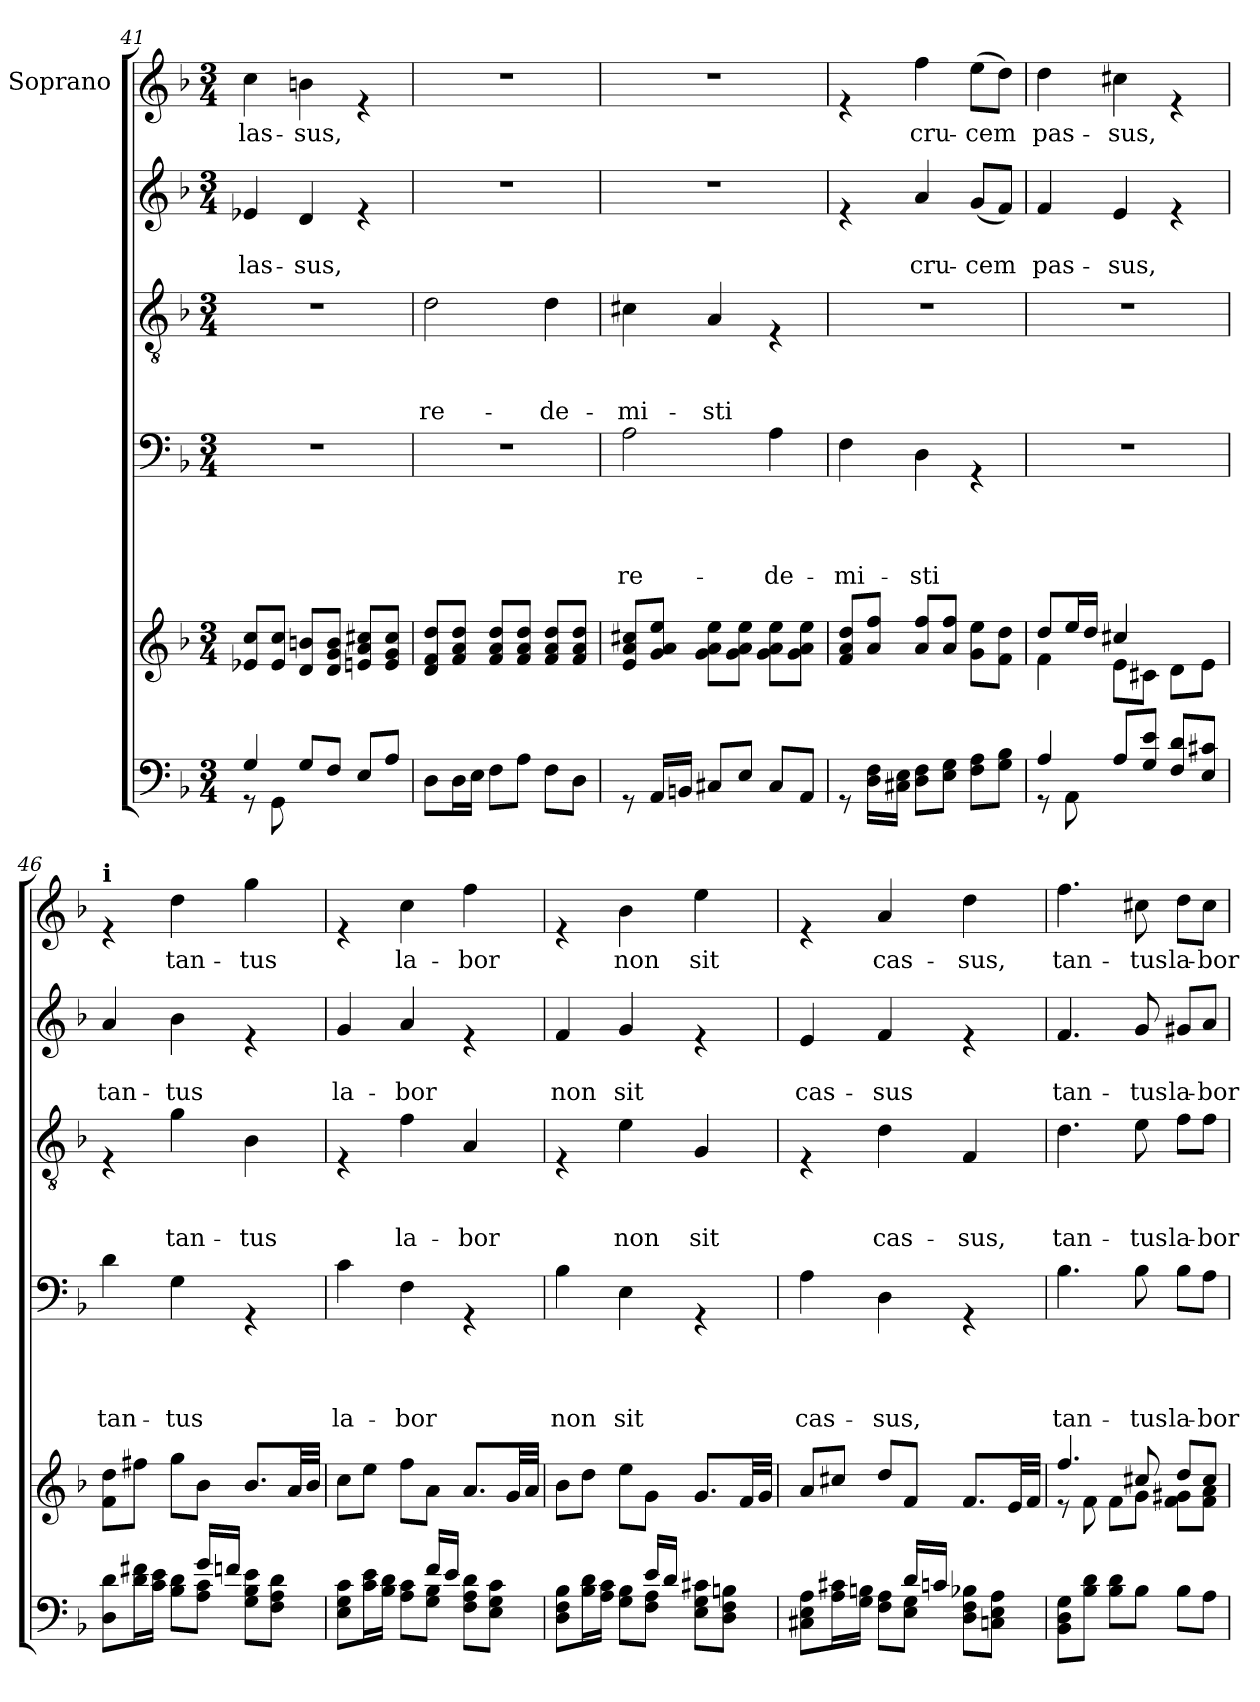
**kern	**kern	**kern	**text	**text	**text	**text	**kern	**text	**text	**text	**kern	**text	**text	**kern	**text
*part6	*part5	*part4	*part4	*part4	*part4	*part4	*part3	*part3	*part3	*part3	*part2	*part2	*part2	*part1	*part1
*staff6	*staff5	*staff4	*staff4	*staff4	*staff4	*staff4	*staff3	*staff3	*staff3	*staff3	*staff2	*staff2	*staff2	*staff1	*staff1
*	*	*	*	*	*	*	*	*	*	*	*	*	*	*I"Soprano	*
*clefF4	*clefG2	*clefF4	*	*	*	*	*clefGv2	*	*	*	*clefG2	*	*	*clefG2	*
*k[b-]	*k[b-]	*k[b-]	*	*	*	*	*k[b-]	*	*	*	*k[b-]	*	*	*k[b-]	*
*F:	*F:	*F:	*	*	*	*	*F:	*	*	*	*F:	*	*	*F:	*
*M3/4	*M3/4	*M3/4	*	*	*	*	*M3/4	*	*	*	*M3/4	*	*	*M3/4	*
=41	=41	=41	=41	=41	=41	=41	=41	=41	=41	=41	=41	=41	=41	=41	=41
*^	*	*	*	*	*	*	*	*	*	*	*	*	*	*	*
!	!	!	!	!	!	!	!	!	!	!	!	!	!	!LO:LY:b	!	!LO:LY:b
4G/	8rGG	8e-X/ 8cc/L	2.r	.	.	.	.	2.r	.	.	.	4e-X/	.	las-	4cc\	las-
.	8GG\	8e-/ 8cc/J	.	.	.	.	.	.	.	.	.	.	.	.	.	.
!	!	!	!	!	!	!	!	!	!	!	!	!	!	!LO:LY:b	!	!LO:LY:b
8G/L	2ryy	8d/ 8bn/L	.	.	.	.	.	.	.	.	.	4d/	.	-sus,	4bn\	-sus,
8F/J	.	8d/ 8g/ 8b/J	.	.	.	.	.	.	.	.	.	.	.	.	.	.
8E/L	.	8en/ 8a/ 8cc#X/L	.	.	.	.	.	.	.	.	.	4re	.	.	4re	.
8A/J	.	8e/ 8g/ 8cc#/J	.	.	.	.	.	.	.	.	.	.	.	.	.	.
*v	*v	*	*	*	*	*	*	*	*	*	*	*	*	*	*	*
=42	=42	=42	=42	=42	=42	=42	=42	=42	=42	=42	=42	=42	=42	=42	=42
!	!	!	!	!	!	!	!	!	!	!LO:LY:b	!	!	!	!	!
8D\L	8d/ 8f/ 8dd/L	2.r	.	.	.	.	2d\	.	.	re-	2.r	.	.	2.r	.
16D\L	8f/ 8a/ 8dd/J	.	.	.	.	.	.	.	.	.	.	.	.	.	.
16E\JJ	.	.	.	.	.	.	.	.	.	.	.	.	.	.	.
8F\L	8f/ 8a/ 8dd/L	.	.	.	.	.	.	.	.	.	.	.	.	.	.
8A\J	8f/ 8a/ 8dd/J	.	.	.	.	.	.	.	.	.	.	.	.	.	.
!	!	!	!	!	!	!	!	!	!	!LO:LY:b	!	!	!	!	!
8F\L	8f/ 8a/ 8dd/L	.	.	.	.	.	4d\	.	.	-de-	.	.	.	.	.
8D\J	8f/ 8a/ 8dd/J	.	.	.	.	.	.	.	.	.	.	.	.	.	.
!!LO:PB:g=z
=43	=43	=43	=43	=43	=43	=43	=43	=43	=43	=43	=43	=43	=43	=43	=43
!	!	!	!	!	!	!LO:LY:b	!	!	!	!LO:LY:b	!	!	!	!	!
8rGG	8e/ 8a/ 8cc#X/L	2A\	.	.	.	re-	4c#X\	.	.	-mi-	2.r	.	.	2.r	.
16AA/LL	8g/ 8a/ 8ee/J	.	.	.	.	.	.	.	.	.	.	.	.	.	.
16BBn/JJ	.	.	.	.	.	.	.	.	.	.	.	.	.	.	.
!	!	!	!	!	!	!	!	!	!	!LO:LY:b	!	!	!	!	!
8C#X/L	8g\ 8a\ 8ee\L	.	.	.	.	.	4A/	.	.	-sti	.	.	.	.	.
8E/J	8g\ 8a\ 8ee\J	.	.	.	.	.	.	.	.	.	.	.	.	.	.
!	!	!	!	!	!	!LO:LY:b	!	!	!	!	!	!	!	!	!
8C#/L	8g\ 8a\ 8ee\L	4A\	.	.	.	-de-	4rE	.	.	.	.	.	.	.	.
8AA/J	8g\ 8a\ 8ee\J	.	.	.	.	.	.	.	.	.	.	.	.	.	.
=44	=44	=44	=44	=44	=44	=44	=44	=44	=44	=44	=44	=44	=44	=44	=44
!	!	!	!	!	!	!LO:LY:b	!	!	!	!	!	!	!	!	!
8rGG	8f/ 8a/ 8dd/L	4F\	.	.	.	-mi-	2.r	.	.	.	4re	.	.	4re	.
16D\ 16F\LL	8a/ 8ff/J	.	.	.	.	.	.	.	.	.	.	.	.	.	.
16C#X\ 16E\JJ	.	.	.	.	.	.	.	.	.	.	.	.	.	.	.
!	!	!	!	!	!	!LO:LY:b	!	!	!	!	!	!	!LO:LY:b	!	!LO:LY:b
8D\ 8F\L	8a/ 8ff/L	4D\	.	.	.	-sti	.	.	.	.	4a/	.	cru-	4ff\	cru-
8E\ 8G\J	8a/ 8ff/J	.	.	.	.	.	.	.	.	.	.	.	.	.	.
!	!	!	!	!	!	!	!	!	!	!	!	!	!LO:LY:b	!	!LO:LY:b
8F\ 8A\L	8g\ 8ee\L	4rGG	.	.	.	.	.	.	.	.	(<8g/L	.	-cem	(>8ee\L	-cem
8G\ 8B-\J	8f\ 8dd\J	.	.	.	.	.	.	.	.	.	8f/J)	.	.	8dd\J)	.
=45	=45	=45	=45	=45	=45	=45	=45	=45	=45	=45	=45	=45	=45	=45	=45
*^	*^	*	*	*	*	*	*	*	*	*	*	*	*	*	*
!	!	!	!	!	!	!	!	!	!	!	!	!	!	!	!LO:LY:b	!	!LO:LY:b
4A/	8rGG	8dd/L	4f\	2.r	.	.	.	.	2.r	.	.	.	4f/	.	pas-	4dd\	pas-
.	8AA\	16ee/L	.	.	.	.	.	.	.	.	.	.	.	.	.	.	.
.	.	16dd/JJ	.	.	.	.	.	.	.	.	.	.	.	.	.	.	.
!	!	!	!	!	!	!	!	!	!	!	!	!	!	!	!LO:LY:b	!	!LO:LY:b
8A/L	2ryy	4cc#X/	8e\L	.	.	.	.	.	.	.	.	.	4e/	.	-sus,	4cc#X\	-sus,
8G/ 8e/J	.	.	8c#X\J	.	.	.	.	.	.	.	.	.	.	.	.	.	.
8F/ 8d/L	.	4ryy	8d\L	.	.	.	.	.	.	.	.	.	4re	.	.	4re	.
8E/ 8c#X/J	.	.	8e\J	.	.	.	.	.	.	.	.	.	.	.	.	.	.
=46	=46	=46	=46	=46	=46	=46	=46	=46	=46	=46	=46	=46	=46	=46	=46	=46	=46
!	!	!	!	!	!	!	!	!	!	!	!	!	!	!	!	!LO:TX:a:B:t=i	!
!	!	!	!	!	!	!	!	!LO:LY:b	!	!	!	!	!	!	!LO:LY:b	!	!
*	*	*v	*v	*	*	*	*	*	*	*	*	*	*	*	*	*	*
8D\ 8d\L	4.ryy	8f\ 8dd\L	4d\	.	.	.	tan-	4rE	.	.	.	4a/	.	tan-	4re	.
16d\ 16f#X\L	.	8ff#X\J	.	.	.	.	.	.	.	.	.	.	.	.	.	.
16c\ 16e\JJ	.	.	.	.	.	.	.	.	.	.	.	.	.	.	.	.
!	!	!	!	!	!	!	!LO:LY:b	!	!	!	!LO:LY:b	!	!	!LO:LY:b	!	!LO:LY:b
8B-\ 8d\L	.	8gg\L	4G\	.	.	.	-tus	4g\	.	.	tan-	4b-\	.	-tus	4dd\	tan-
8A\ 8c\J	16g/LL	8b-\J	.	.	.	.	.	.	.	.	.	.	.	.	.	.
.	16fn/JJ	.	.	.	.	.	.	.	.	.	.	.	.	.	.	.
!	!	!	!	!	!	!	!	!	!	!	!LO:LY:b	!	!	!	!	!LO:LY:b
8G\ 8B-\ 8e\L	4ryy	8.b-/L	4rGG	.	.	.	.	4B-\	.	.	-tus	4re	.	.	4gg\	-tus
8F\ 8A\ 8d\J	.	.	.	.	.	.	.	.	.	.	.	.	.	.	.	.
.	.	32a/LL	.	.	.	.	.	.	.	.	.	.	.	.	.	.
.	.	32b-/JJJ	.	.	.	.	.	.	.	.	.	.	.	.	.	.
=47	=47	=47	=47	=47	=47	=47	=47	=47	=47	=47	=47	=47	=47	=47	=47	=47
!	!	!	!	!	!	!	!LO:LY:b	!	!	!	!	!	!	!LO:LY:b	!	!
8E\ 8G\ 8c\L	4.ryy	8cc\L	4c\	.	.	.	la-	4rE	.	.	.	4g/	.	la-	4re	.
16c\ 16e\L	.	8ee\J	.	.	.	.	.	.	.	.	.	.	.	.	.	.
16B-\ 16d\JJ	.	.	.	.	.	.	.	.	.	.	.	.	.	.	.	.
!	!	!	!	!	!	!	!LO:LY:b	!	!	!	!LO:LY:b	!	!	!LO:LY:b	!	!LO:LY:b
8A\ 8c\L	.	8ff\L	4F\	.	.	.	-bor	4f\	.	.	la-	4a/	.	-bor	4cc\	la-
8G\ 8B-\J	16f/LL	8a\J	.	.	.	.	.	.	.	.	.	.	.	.	.	.
.	16e/JJ	.	.	.	.	.	.	.	.	.	.	.	.	.	.	.
!	!	!	!	!	!	!	!	!	!	!	!LO:LY:b	!	!	!	!	!LO:LY:b
8F\ 8A\ 8d\L	4ryy	8.a/L	4rGG	.	.	.	.	4A/	.	.	-bor	4re	.	.	4ff\	-bor
8E\ 8G\ 8c\J	.	.	.	.	.	.	.	.	.	.	.	.	.	.	.	.
.	.	32g/LL	.	.	.	.	.	.	.	.	.	.	.	.	.	.
.	.	32a/JJJ	.	.	.	.	.	.	.	.	.	.	.	.	.	.
!!LO:LB:g=z
=48	=48	=48	=48	=48	=48	=48	=48	=48	=48	=48	=48	=48	=48	=48	=48	=48
!	!	!	!	!	!	!	!LO:LY:b	!	!	!	!	!	!	!LO:LY:b	!	!
8D\ 8F\ 8B-\L	4.ryy	8b-\L	4B-\	.	.	.	non	4rE	.	.	.	4f/	.	non	4re	.
16B-\ 16d\L	.	8dd\J	.	.	.	.	.	.	.	.	.	.	.	.	.	.
16A\ 16c\JJ	.	.	.	.	.	.	.	.	.	.	.	.	.	.	.	.
!	!	!	!	!	!	!	!LO:LY:b	!	!	!	!LO:LY:b	!	!	!LO:LY:b	!	!LO:LY:b
8G\ 8B-\L	.	8ee\L	4E\	.	.	.	sit	4e\	.	.	non	4g/	.	sit	4b-\	non
8F\ 8A\J	16e/LL	8g\J	.	.	.	.	.	.	.	.	.	.	.	.	.	.
.	16d/JJ	.	.	.	.	.	.	.	.	.	.	.	.	.	.	.
!	!	!	!	!	!	!	!	!	!	!	!LO:LY:b	!	!	!	!	!LO:LY:b
8E\ 8G\ 8c#X\L	4ryy	8.g/L	4rGG	.	.	.	.	4G/	.	.	sit	4re	.	.	4ee\	sit
8D\ 8F\ 8Bn\J	.	.	.	.	.	.	.	.	.	.	.	.	.	.	.	.
.	.	32f/LL	.	.	.	.	.	.	.	.	.	.	.	.	.	.
.	.	32g/JJJ	.	.	.	.	.	.	.	.	.	.	.	.	.	.
!!LO:LB:g=z
=49	=49	=49	=49	=49	=49	=49	=49	=49	=49	=49	=49	=49	=49	=49	=49	=49
!	!	!	!	!	!	!	!LO:LY:b	!	!	!	!	!	!	!LO:LY:b	!	!
8C#X\ 8E\ 8A\L	4.ryy	8a/L	4A\	.	.	.	cas-	4rE	.	.	.	4e/	.	cas-	4re	.
16A\ 16c#X\L	.	8cc#X/J	.	.	.	.	.	.	.	.	.	.	.	.	.	.
16G\ 16Bn\JJ	.	.	.	.	.	.	.	.	.	.	.	.	.	.	.	.
!	!	!	!	!	!	!	!LO:LY:b	!	!	!	!LO:LY:b	!	!	!LO:LY:b	!	!LO:LY:b
8F\ 8A\L	.	8dd/L	4D\	.	.	.	-sus,	4d\	.	.	cas-	4f/	.	-sus	4a/	cas-
8E\ 8G\J	16d/LL	8f/J	.	.	.	.	.	.	.	.	.	.	.	.	.	.
.	16cn/JJ	.	.	.	.	.	.	.	.	.	.	.	.	.	.	.
!	!	!	!	!	!	!	!	!	!	!	!LO:LY:b	!	!	!	!	!LO:LY:b
8D\ 8F\ 8B-X\L	4ryy	8.f/L	4rGG	.	.	.	.	4F/	.	.	-sus,	4re	.	.	4dd\	-sus,
8Cn\ 8E\ 8A\J	.	.	.	.	.	.	.	.	.	.	.	.	.	.	.	.
.	.	32e/LL	.	.	.	.	.	.	.	.	.	.	.	.	.	.
.	.	32f/JJJ	.	.	.	.	.	.	.	.	.	.	.	.	.	.
*v	*v	*	*	*	*	*	*	*	*	*	*	*	*	*	*	*
=50	=50	=50	=50	=50	=50	=50	=50	=50	=50	=50	=50	=50	=50	=50	=50
*	*^	*	*	*	*	*	*	*	*	*	*	*	*	*	*
!	!	!	!	!	!	!	!LO:LY:b	!	!	!	!LO:LY:b	!	!	!LO:LY:b	!	!LO:LY:b
8BB-\ 8D\ 8G\L	4.ff/	8re	4.B-\	.	.	.	tan-	4.d\	.	.	tan-	4.f/	.	tan-	4.ff\	tan-
8B-\ 8d\J	.	8f\	.	.	.	.	.	.	.	.	.	.	.	.	.	.
8B-\ 8d\L	.	8f\L	.	.	.	.	.	.	.	.	.	.	.	.	.	.
!	!	!	!	!	!	!	!LO:LY:b	!	!	!	!LO:LY:b	!	!	!LO:LY:b	!	!LO:LY:b
8B-\J	8cc#X/	8g\J	8B-\	.	.	.	-tus	8e\	.	.	-tus	8g/	.	-tus	8cc#X\	-tus
!	!	!	!	!	!	!	!LO:LY:b	!	!	!	!LO:LY:b	!	!	!LO:LY:b	!	!LO:LY:b
8B-\L	8dd/L	8f\ 8g#X\L	8B-\L	.	.	.	la-	8f\L	.	.	la-	8g#X/L	.	la-	8dd\L	la-
!	!	!	!	!	!	!	!LO:LY:b	!	!	!	!LO:LY:b	!	!	!LO:LY:b	!	!LO:LY:b
8A\J	8cc#/J	8f\ 8a\J	8A\J	.	.	.	-bor	8f\J	.	.	-bor	8a/J	.	-bor	8cc#\J	-bor
*	*v	*v	*	*	*	*	*	*	*	*	*	*	*	*	*	*
=	=	=	=	=	=	=	=	=	=	=	=	=	=	=	=
*-	*-	*-	*-	*-	*-	*-	*-	*-	*-	*-	*-	*-	*-	*-	*-
